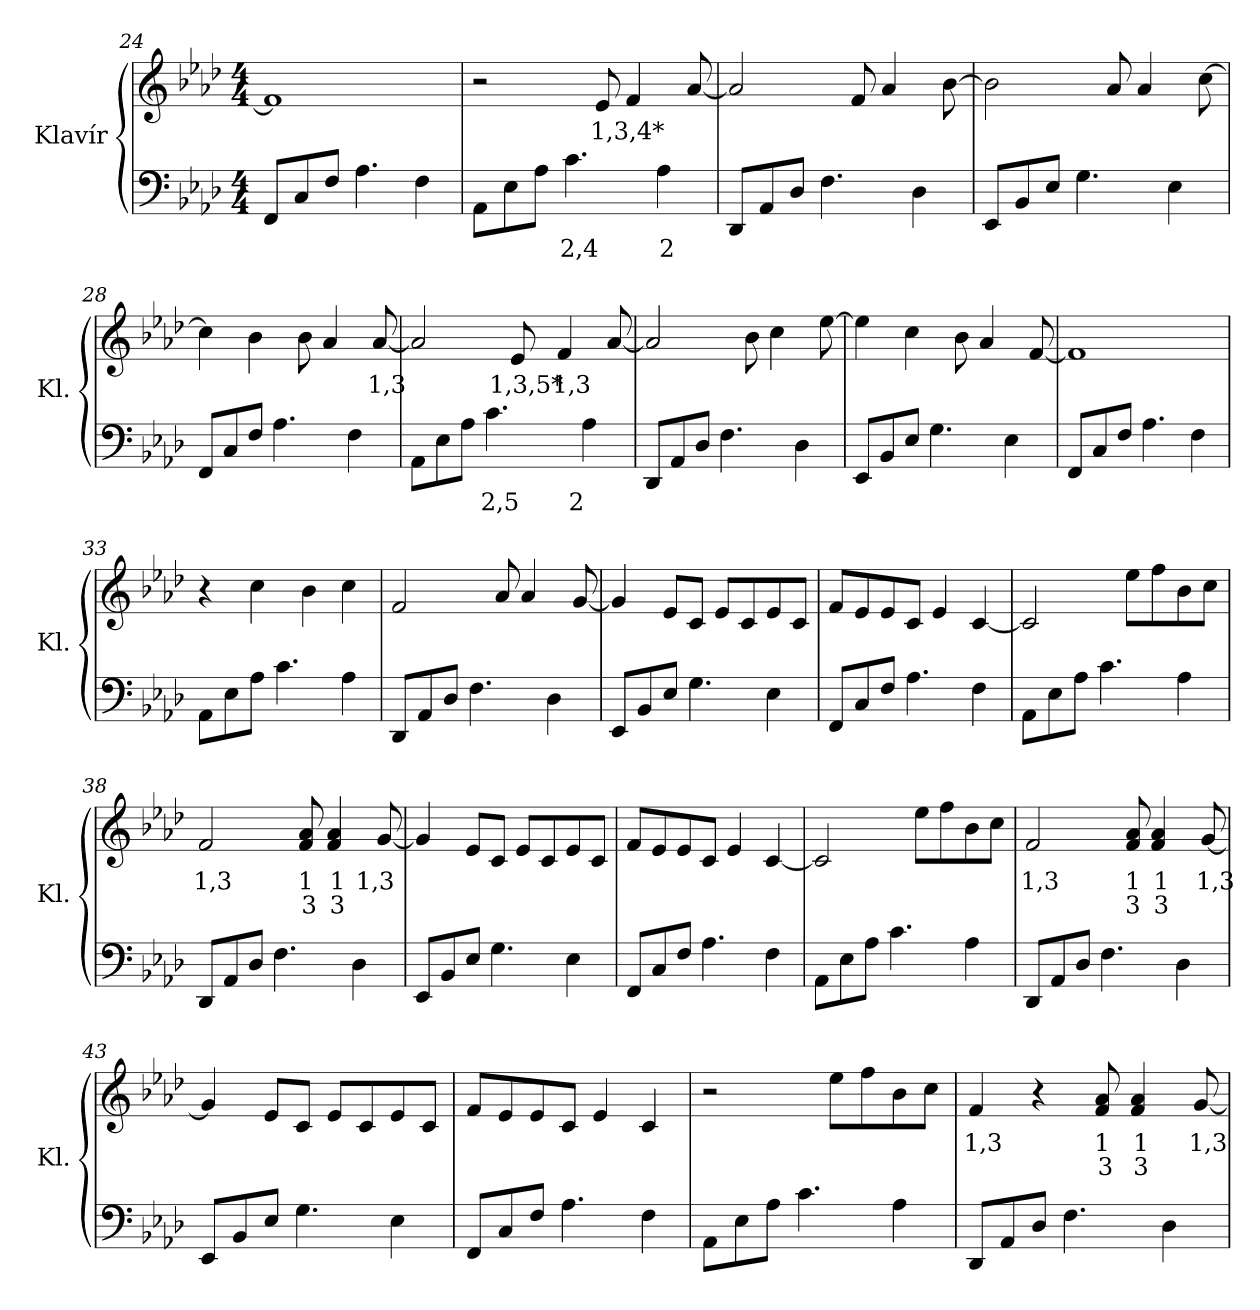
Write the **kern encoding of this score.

**kern	**text	**kern	**text	**text
*part1	*part1	*part1	*part1	*part1
*staff2	*staff2	*staff1	*staff1	*staff1
*I"Klavír	*	*	*	*
*I'Kl.	*	*	*	*
*clefF4	*	*clefG2	*	*
*k[b-e-a-d-]	*	*k[b-e-a-d-]	*	*
*M4/4	*	*M4/4	*	*
=24	=24	=24	=24	=24
8FFi/L	.	1fj]	.	.
8Ci/	.	.	.	.
8Fi/J	.	.	.	.
4.A-i\	.	.	.	.
4Fi\	.	.	.	.
!!LO:PB:g=z
=25	=25	=25	=25	=25
8AA-i\L	.	2r	.	.
8E-i\	.	.	.	.
8A-i\J	.	.	.	.
!	!LO:LY:b	!	!	!
4.ci\	2,4	.	.	.
!	!	!	!LO:LY:b	!
.	.	8e-j/	1,3,4*	.
.	.	4fj/	.	.
!	!LO:LY:b	!	!	!
4A-i\	2	.	.	.
.	.	[8a-j/	.	.
=26	=26	=26	=26	=26
8DD-i/L	.	2a-j/]	.	.
8AA-i/	.	.	.	.
8D-i/J	.	.	.	.
4.Fi\	.	.	.	.
.	.	8fj/	.	.
.	.	4a-j/	.	.
4D-i\	.	.	.	.
.	.	[8b-j\	.	.
=27	=27	=27	=27	=27
8EE-i/L	.	2b-j\]	.	.
8BB-i/	.	.	.	.
8E-i/J	.	.	.	.
4.Gi\	.	.	.	.
.	.	8a-j/	.	.
.	.	4a-j/	.	.
4E-i\	.	.	.	.
.	.	[8ccj\	.	.
=28	=28	=28	=28	=28
8FFi/L	.	4ccj\]	.	.
8Ci/	.	.	.	.
8Fi/J	.	4b-j\	.	.
4.A-i\	.	.	.	.
.	.	8b-j\	.	.
.	.	4a-j/	.	.
4Fi\	.	.	.	.
!	!	!	!LO:LY:b	!
.	.	[8a-j/	1,3	.
!!LO:LB:g=z
=29	=29	=29	=29	=29
8AA-i\L	.	2a-j/]	.	.
8E-i\	.	.	.	.
8A-i\J	.	.	.	.
!	!LO:LY:b	!	!	!
4.ci\	2,5	.	.	.
!	!	!	!LO:LY:b	!
.	.	8e-j/	1,3,5*	.
!	!	!	!LO:LY:b	!
.	.	4fj/	1,3	.
!	!LO:LY:b	!	!	!
4A-i\	2	.	.	.
.	.	[8a-j/	.	.
!!LO:PB:g=z
=30	=30	=30	=30	=30
8DD-i/L	.	2a-j/]	.	.
8AA-i/	.	.	.	.
8D-i/J	.	.	.	.
4.Fi\	.	.	.	.
.	.	8b-j\	.	.
.	.	4ccj\	.	.
4D-i\	.	.	.	.
.	.	[8ee-j\	.	.
=31	=31	=31	=31	=31
8EE-i/L	.	4ee-j\]	.	.
8BB-i/	.	.	.	.
8E-i/J	.	4ccj\	.	.
4.Gi\	.	.	.	.
.	.	8b-j\	.	.
.	.	4a-j/	.	.
4E-i\	.	.	.	.
.	.	[8fj/	.	.
=32	=32	=32	=32	=32
8FFi/L	.	1fj]	.	.
8Ci/	.	.	.	.
8Fi/J	.	.	.	.
4.A-i\	.	.	.	.
4Fi\	.	.	.	.
=33	=33	=33	=33	=33
8AA-i\L	.	4r	.	.
8E-i\	.	.	.	.
8A-i\J	.	4ccj\	.	.
4.ci\	.	.	.	.
.	.	4b-j\	.	.
4A-i\	.	4ccj\	.	.
=34	=34	=34	=34	=34
8DD-i/L	.	2fj/	.	.
8AA-i/	.	.	.	.
8D-i/J	.	.	.	.
4.Fi\	.	.	.	.
.	.	8a-j/	.	.
.	.	4a-j/	.	.
4D-i\	.	.	.	.
.	.	[8gj/	.	.
!!LO:LB:g=z
=35	=35	=35	=35	=35
8EE-i/L	.	4gj/]	.	.
8BB-i/	.	.	.	.
8E-i/J	.	8e-j/L	.	.
4.Gi\	.	8cj/J	.	.
.	.	8e-j/L	.	.
.	.	8cj/	.	.
4E-i\	.	8e-j/	.	.
.	.	8cj/J	.	.
!!LO:LB:g=z
=36	=36	=36	=36	=36
8FFi/L	.	8fj/L	.	.
8Ci/	.	8e-j/	.	.
8Fi/J	.	8e-j/	.	.
4.A-i\	.	8cj/J	.	.
.	.	4e-j/	.	.
4Fi\	.	[4cj/	.	.
=37	=37	=37	=37	=37
8AA-i\L	.	2cj/]	.	.
8E-i\	.	.	.	.
8A-i\J	.	.	.	.
4.ci\	.	.	.	.
.	.	8ee-j\L	.	.
.	.	8ffj\	.	.
4A-i\	.	8b-j\	.	.
.	.	8ccj\J	.	.
=38	=38	=38	=38	=38
!	!	!	!LO:LY:b	!
8DD-i/L	.	2fj/	1,3	.
8AA-i/	.	.	.	.
8D-i/J	.	.	.	.
4.Fi\	.	.	.	.
!	!	!	!LO:LY:b	!LO:LY:b
.	.	8fZ/ 8a-j/	1	3
!	!	!	!LO:LY:b	!LO:LY:b
.	.	4fZ/ 4a-j/	1	3
4D-i\	.	.	.	.
!	!	!	!LO:LY:b	!
.	.	[8gj/	1,3	.
=39	=39	=39	=39	=39
8EE-i/L	.	4gj/]	.	.
8BB-i/	.	.	.	.
8E-i/J	.	8e-j/L	.	.
4.Gi\	.	8cj/J	.	.
.	.	8e-j/L	.	.
.	.	8cj/	.	.
4E-i\	.	8e-j/	.	.
.	.	8cj/J	.	.
=40	=40	=40	=40	=40
8FFi/L	.	8fj/L	.	.
8Ci/	.	8e-j/	.	.
8Fi/J	.	8e-j/	.	.
4.A-i\	.	8cj/J	.	.
.	.	4e-j/	.	.
4Fi\	.	[4cj/	.	.
!!LO:LB:g=z
=41	=41	=41	=41	=41
8AA-i\L	.	2cj/]	.	.
8E-i\	.	.	.	.
8A-i\J	.	.	.	.
4.ci\	.	.	.	.
.	.	8ee-j\L	.	.
.	.	8ffj\	.	.
4A-i\	.	8b-j\	.	.
.	.	8ccj\J	.	.
=42	=42	=42	=42	=42
!	!	!	!LO:LY:b	!
8DD-i/L	.	2fj/	1,3	.
8AA-i/	.	.	.	.
8D-i/J	.	.	.	.
4.Fi\	.	.	.	.
!	!	!	!LO:LY:b	!LO:LY:b
.	.	8fZ/ 8a-j/	1	3
!	!	!	!LO:LY:b	!LO:LY:b
.	.	4fZ/ 4a-j/	1	3
4D-i\	.	.	.	.
!	!	!	!LO:LY:b	!
.	.	[8gj/	1,3	.
=43	=43	=43	=43	=43
8EE-i/L	.	4gj/]	.	.
8BB-i/	.	.	.	.
8E-i/J	.	8e-j/L	.	.
4.Gi\	.	8cj/J	.	.
.	.	8e-j/L	.	.
.	.	8cj/	.	.
4E-i\	.	8e-j/	.	.
.	.	8cj/J	.	.
=44	=44	=44	=44	=44
8FFi/L	.	8fj/L	.	.
8Ci/	.	8e-j/	.	.
8Fi/J	.	8e-j/	.	.
4.A-i\	.	8cj/J	.	.
.	.	4e-j/	.	.
4Fi\	.	4cj/	.	.
=45	=45	=45	=45	=45
8AA-i\L	.	2r	.	.
8E-i\	.	.	.	.
8A-i\J	.	.	.	.
4.ci\	.	.	.	.
.	.	8ee-j\L	.	.
.	.	8ffj\	.	.
4A-i\	.	8b-j\	.	.
.	.	8ccj\J	.	.
!!LO:LB:g=z
=46	=46	=46	=46	=46
!	!	!	!LO:LY:b	!
8DD-i/L	.	4fj/	1,3	.
8AA-i/	.	.	.	.
8D-i/J	.	4r	.	.
4.Fi\	.	.	.	.
!	!	!	!LO:LY:b	!LO:LY:b
.	.	8fZ/ 8a-j/	1	3
!	!	!	!LO:LY:b	!LO:LY:b
.	.	4fZ/ 4a-j/	1	3
4D-i\	.	.	.	.
!	!	!	!LO:LY:b	!
.	.	[8gj/	1,3	.
=	=	=	=	=
*-	*-	*-	*-	*-
